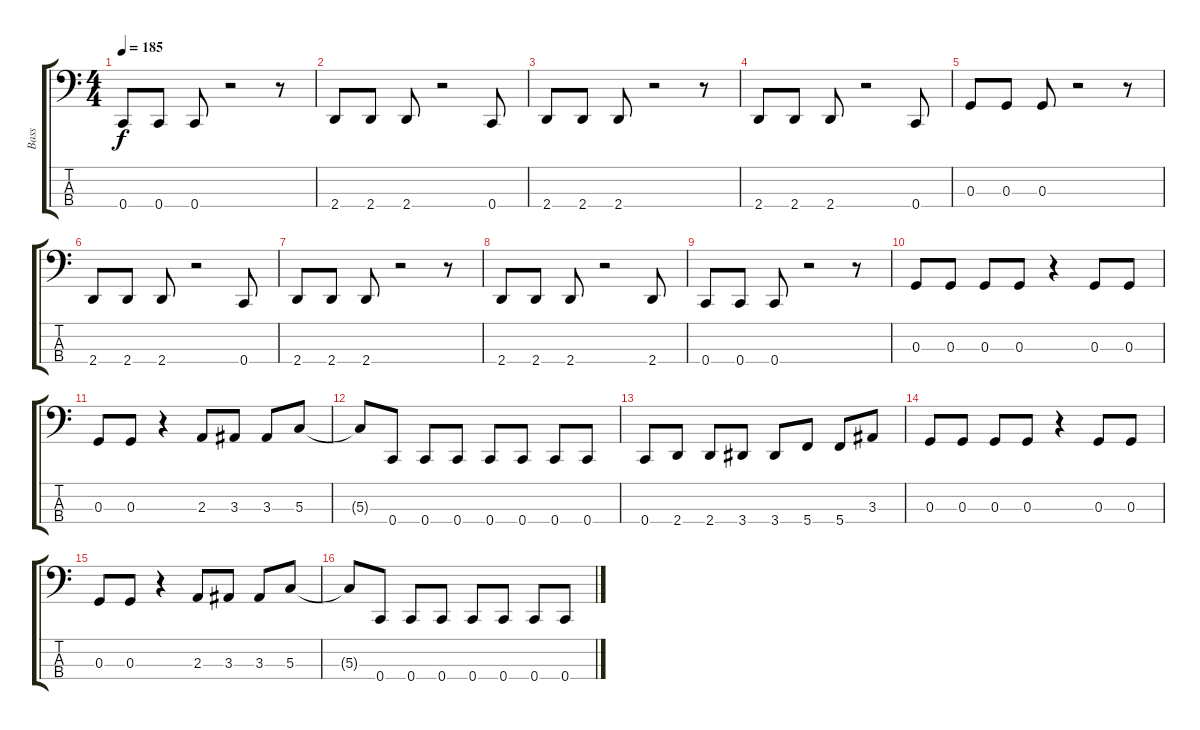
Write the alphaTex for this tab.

\track ("Bass" "Bass") {instrument electricbassfinger}
\staff {score tabs}
\tuning (F2 C2 G1 C1) {hide}
\ts (4 4)
\tempo 185
\clef f4
\ks c
0.4.8{dy f} 0.4.8 0.4.8 r.2 r.8 |
2.4.8 2.4.8 2.4.8 r.2 0.4.8 |
2.4.8 2.4.8 2.4.8 r.2 r.8 |
2.4.8 2.4.8 2.4.8 r.2 0.4.8 |
0.3.8 0.3.8 0.3.8 r.2 r.8 |
2.4.8 2.4.8 2.4.8 r.2 0.4.8 |
2.4.8 2.4.8 2.4.8 r.2 r.8 |
2.4.8 2.4.8 2.4.8 r.2 2.4.8 |
0.4.8 0.4.8 0.4.8 r.2 r.8 |
0.3.8 0.3.8 0.3.8 0.3.8 r.4 0.3.8 0.3.8 |
0.3.8 0.3.8 r.4 2.3.8 3.3.8 3.3.8 5.3.8 |
5.3{t}.8 0.4.8 0.4.8 0.4.8 0.4.8 0.4.8 0.4.8 0.4.8 |
0.4.8 2.4.8 2.4.8 3.4.8 3.4.8 5.4.8 5.4.8 3.3.8 |
0.3.8 0.3.8 0.3.8 0.3.8 r.4 0.3.8 0.3.8 |
0.3.8 0.3.8 r.4 2.3.8 3.3.8 3.3.8 5.3.8 |
5.3{t}.8 0.4.8 0.4.8 0.4.8 0.4.8 0.4.8 0.4.8 0.4.8
